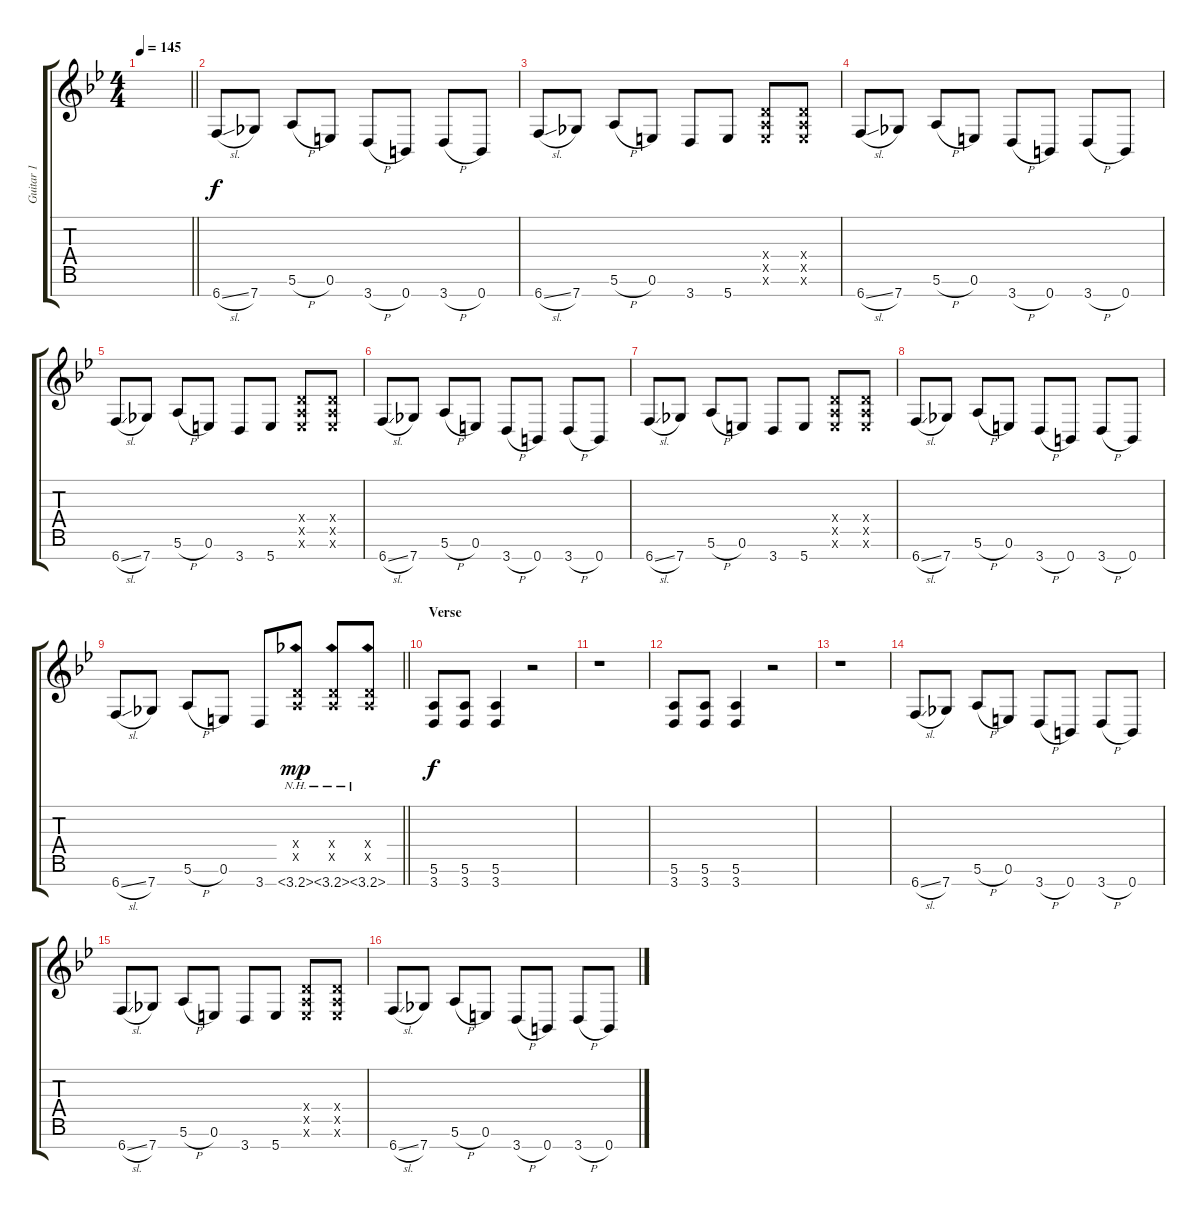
\track ("Guitar 1" "Guitar 1") {instrument distortionguitar}
\staff {score tabs}
\tuning (E4 B3 G3 D3 A2 E2 B1) {hide}
\ts (4 4)
\tempo 145
\clef g2
\barLineRight lightlight
\ks bb
|
6.7{sl}.8 7.7.8 5.6{h}.8 0.6.8 3.7{h}.8 0.7.8 3.7{h}.8 0.7.8 |
6.7{sl}.8 7.7.8 5.6{h}.8 0.6.8 3.7.8 5.7.8 (0.4{x} 0.5{x} 0.6{x}).8 (0.4{x} 0.5{x} 0.6{x}).8 |
6.7{sl}.8 7.7.8 5.6{h}.8 0.6.8 3.7{h}.8 0.7.8 3.7{h}.8 0.7.8 |
6.7{sl}.8 7.7.8 5.6{h}.8 0.6.8 3.7.8 5.7.8 (0.4{x} 0.5{x} 0.6{x}).8 (0.4{x} 0.5{x} 0.6{x}).8 |
6.7{sl}.8 7.7.8 5.6{h}.8 0.6.8 3.7{h}.8 0.7.8 3.7{h}.8 0.7.8 |
6.7{sl}.8 7.7.8 5.6{h}.8 0.6.8 3.7.8 5.7.8 (0.4{x} 0.5{x} 0.6{x}).8 (0.4{x} 0.5{x} 0.6{x}).8 |
6.7{sl}.8 7.7.8 5.6{h}.8 0.6.8 3.7{h}.8 0.7.8 3.7{h}.8 0.7.8 |
\barLineRight lightlight
6.7{sl}.8 7.7.8 5.6{h}.8 0.6.8 3.7.8 (0.4{x} 0.5{x} 3.7{nh}).8{dy mp} (0.4{x} 0.5{x} 3.7{nh}).8 (0.4{x} 0.5{x} 3.7{nh}).8 |
\section ("" "Verse")
(5.6 3.7).8{dy f} (5.6 3.7).8 (5.6 3.7).4 r.2 |
r.1 |
(5.6 3.7).8 (5.6 3.7).8 (5.6 3.7).4 r.2 |
r.1 |
6.7{sl}.8 7.7.8 5.6{h}.8 0.6.8 3.7{h}.8 0.7.8 3.7{h}.8 0.7.8 |
6.7{sl}.8 7.7.8 5.6{h}.8 0.6.8 3.7.8 5.7.8 (0.4{x} 0.5{x} 0.6{x}).8 (0.4{x} 0.5{x} 0.6{x}).8 |
6.7{sl}.8 7.7.8 5.6{h}.8 0.6.8 3.7{h}.8 0.7.8 3.7{h}.8 0.7.8
